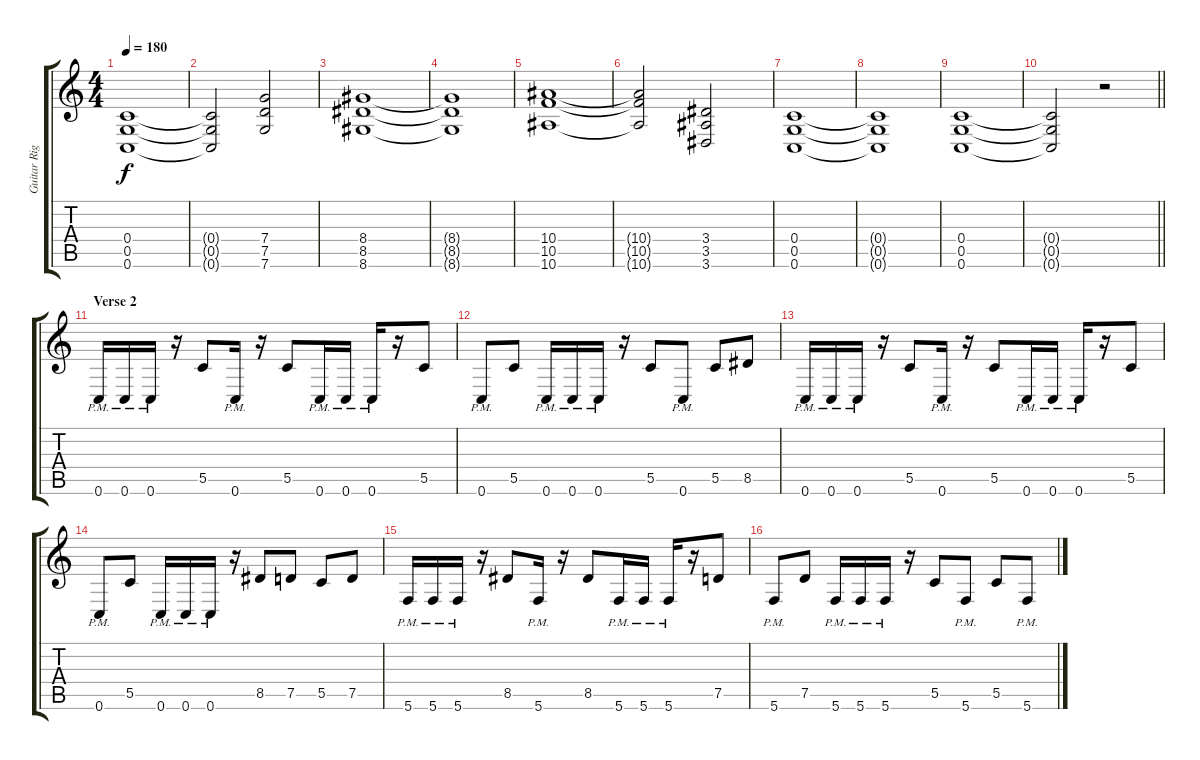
\track ("Guitar Right" "Guitar Rig") {instrument distortionguitar}
\staff {score tabs}
\tuning (D4 A3 F3 C3 G2 C2) {hide}
\ts (4 4)
\tempo 180
\clef g2
\ks c
(0.4 0.5 0.6).1{dy f} |
(0.4{t} 0.5{t} 0.6{t}).2 (7.4 7.5 7.6).2 |
(8.4 8.5 8.6).1 |
(8.4{t} 8.5{t} 8.6{t}).1 |
(10.4 10.5 10.6).1 |
(10.4{t} 10.5{t} 10.6{t}).2 (3.4 3.5 3.6).2 |
(0.4 0.5 0.6).1 |
(0.4{t} 0.5{t} 0.6{t}).1 |
(0.4 0.5 0.6).1 |
\barLineRight lightlight
(0.4{t} 0.5{t} 0.6{t}).2 r.2 |
\section ("" "Verse 2")
0.6{pm}.16{instrument distortionguitar} 0.6{pm}.16 0.6{pm}.16 r.16 5.5.8 0.6{pm}.16 r.16 5.5.8 0.6{pm}.16{instrument distortionguitar} 0.6{pm}.16 0.6{pm}.16 r.16 5.5.8 |
0.6{pm}.8 5.5.8 0.6{pm}.16 0.6{pm}.16 0.6{pm}.16 r.16 5.5.8 0.6{pm}.8 5.5.8 8.5.8 |
0.6{pm}.16{instrument distortionguitar} 0.6{pm}.16 0.6{pm}.16 r.16 5.5.8 0.6{pm}.16 r.16 5.5.8 0.6{pm}.16{instrument distortionguitar} 0.6{pm}.16 0.6{pm}.16 r.16 5.5.8 |
0.6{pm}.8 5.5.8 0.6{pm}.16 0.6{pm}.16 0.6{pm}.16 r.16 8.5.8 7.5.8 5.5.8 7.5.8 |
5.6{pm}.16{instrument distortionguitar} 5.6{pm}.16 5.6{pm}.16 r.16 8.5.8 5.6{pm}.16 r.16 8.5.8 5.6{pm}.16{instrument distortionguitar} 5.6{pm}.16 5.6{pm}.16 r.16 7.5.8 |
5.6{pm}.8 7.5.8 5.6{pm}.16 5.6{pm}.16 5.6{pm}.16 r.16 5.5.8 5.6{pm}.8 5.5.8 5.6{pm}.8
